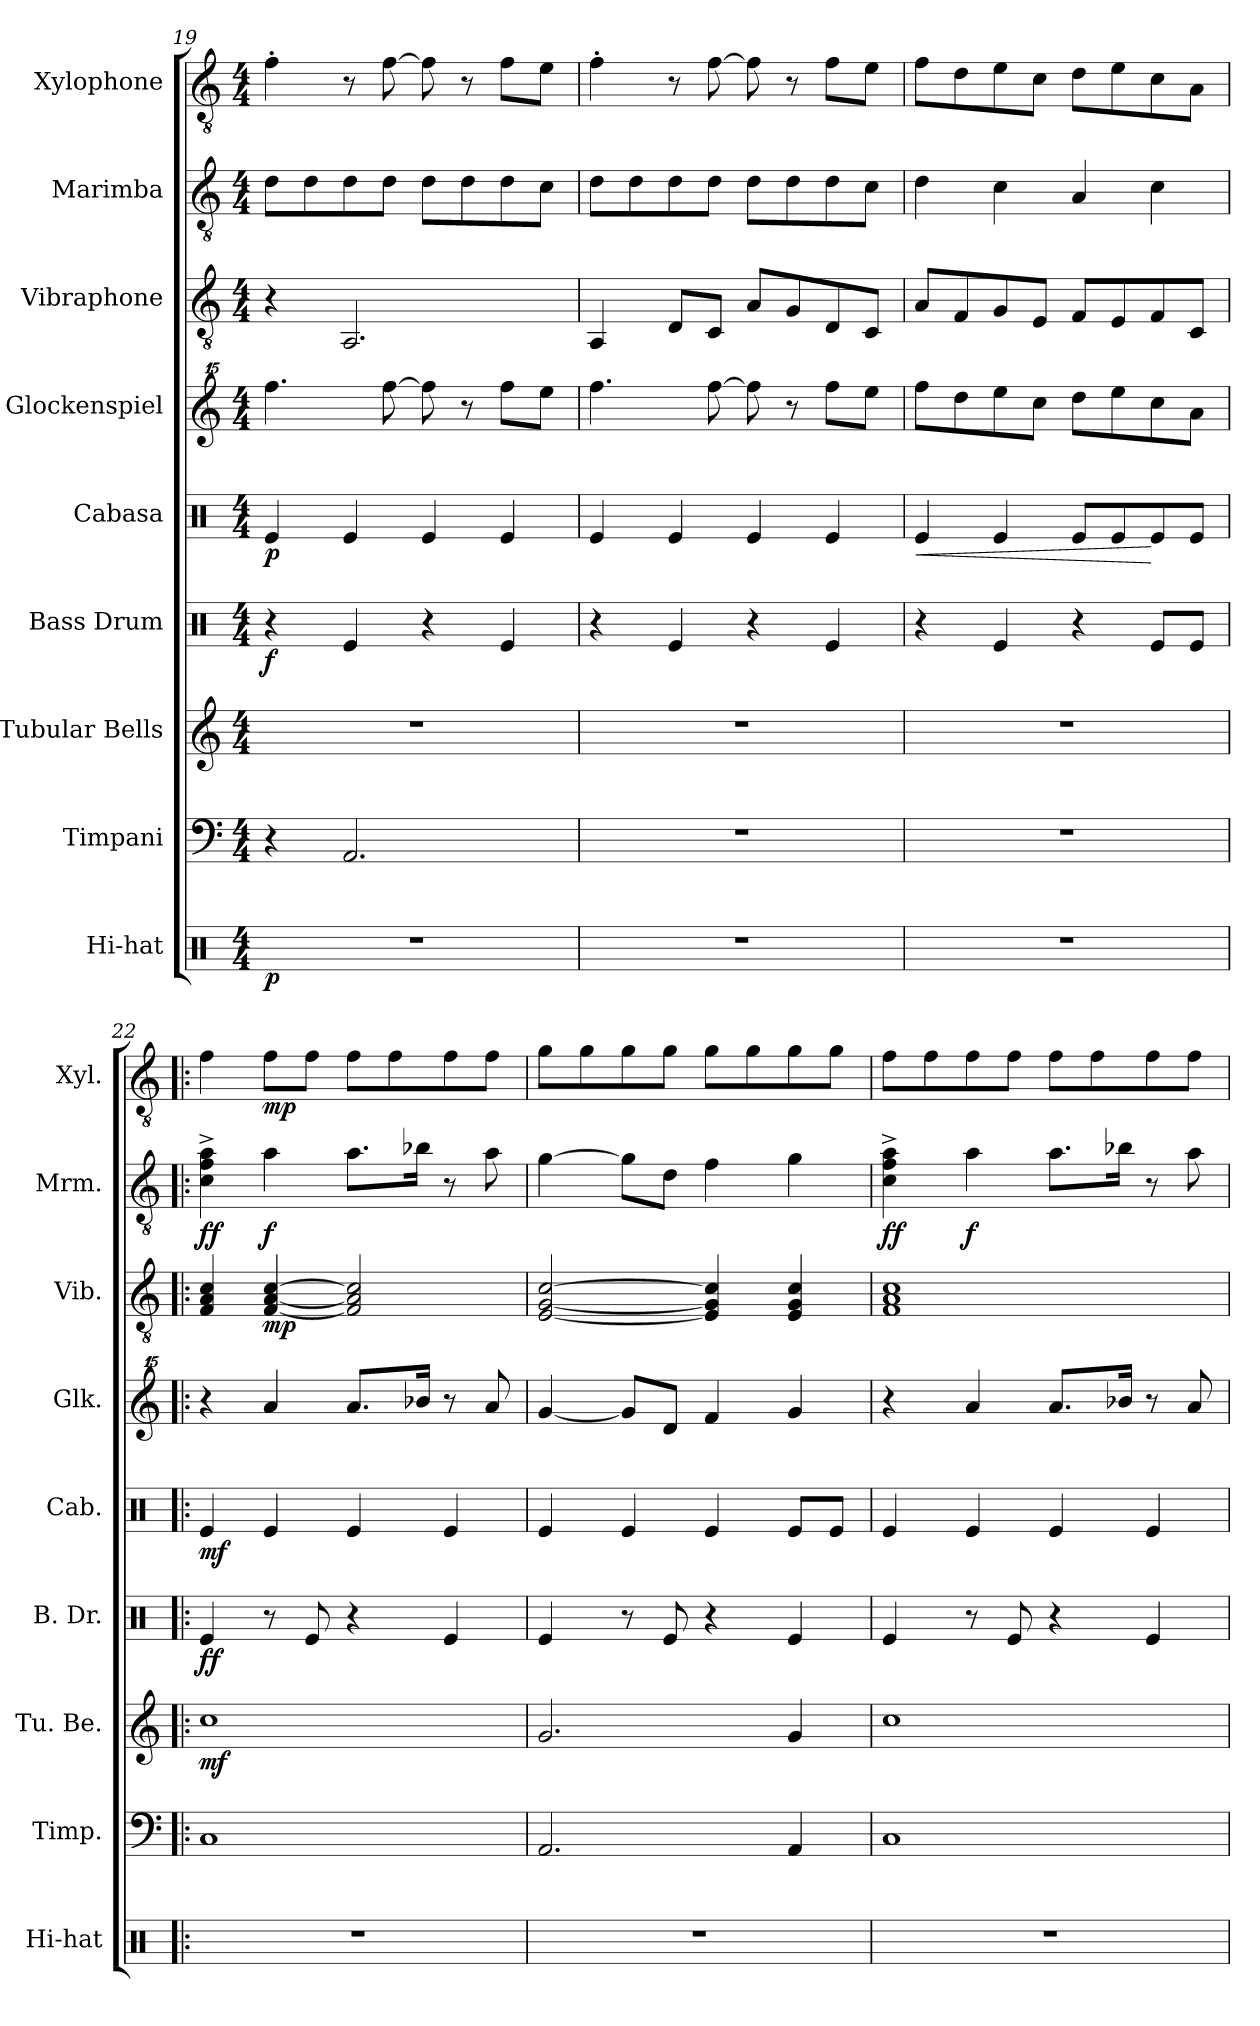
**kern	**dynam	**kern	**kern	**dynam	**kern	**dynam	**kern	**dynam	**kern	**kern	**dynam	**kern	**dynam	**kern	**dynam
*part9	*part9	*part8	*part7	*part7	*part6	*part6	*part5	*part5	*part4	*part3	*part3	*part2	*part2	*part1	*part1
*staff9	*staff9	*staff8	*staff7	*staff7	*staff6	*staff6	*staff5	*staff5	*staff4	*staff3	*staff3	*staff2	*staff2	*staff1	*staff1
*I"Hi-hat	*	*I"Timpani	*I"Tubular Bells	*	*I"Bass Drum	*	*I"Cabasa	*	*I"Glockenspiel	*I"Vibraphone	*	*I"Marimba	*	*I"Xylophone	*
*I'Hi-hat	*	*I'Timp.	*I'Tu. Be.	*	*I'B. Dr.	*	*I'Cab.	*	*I'Glk.	*I'Vib.	*	*I'Mrm.	*	*I'Xyl.	*
*clefX	*	*clefF4	*clefG2	*	*clefX	*	*clefX	*	*clefG^^2	*clefGv2	*	*clefGv2	*	*clefGv2	*
*	*	*	*	*	*	*	*	*	*ITrd7c12	*	*	*	*	*	*
*k[]	*	*k[]	*k[]	*	*k[]	*	*k[]	*	*k[]	*k[]	*	*k[]	*	*k[]	*
*M4/4	*	*M4/4	*M4/4	*	*M4/4	*	*M4/4	*	*M4/4	*M4/4	*	*M4/4	*	*M4/4	*
=19	=19	=19	=19	=19	=19	=19	=19	=19	=19	=19	=19	=19	=19	=19	=19
!	!LO:DY:b	!	!	!	!	!LO:DY:b	!	!LO:DY:b	!	!	!	!	!	!	!
1r	p	4r	1r	.	4r	f	4Re/	p	4.fff\	4r	.	8d\L	.	4f'\	.
.	.	.	.	.	.	.	.	.	.	.	.	8d\	.	.	.
.	.	2.AA/	.	.	4Re/	.	4Re/	.	.	2.AA/	.	8d\	.	8r	.
.	.	.	.	.	.	.	.	.	[8fff\	.	.	8d\J	.	[8f\	.
.	.	.	.	.	4r	.	4Re/	.	8fff\]	.	.	8d\L	.	8f\]	.
.	.	.	.	.	.	.	.	.	8r	.	.	8d\	.	8r	.
.	.	.	.	.	4Re/	.	4Re/	.	8fff\L	.	.	8d\	.	8f\L	.
.	.	.	.	.	.	.	.	.	8eee\J	.	.	8c\J	.	8e\J	.
=20	=20	=20	=20	=20	=20	=20	=20	=20	=20	=20	=20	=20	=20	=20	=20
1r	.	1r	1r	.	4r	.	4Re/	.	4.fff\	4AA/	.	8d\L	.	4f'\	.
.	.	.	.	.	.	.	.	.	.	.	.	8d\	.	.	.
.	.	.	.	.	4Re/	.	4Re/	.	.	8D/L	.	8d\	.	8r	.
.	.	.	.	.	.	.	.	.	[8fff\	8C/J	.	8d\J	.	[8f\	.
.	.	.	.	.	4r	.	4Re/	.	8fff\]	8A/L	.	8d\L	.	8f\]	.
.	.	.	.	.	.	.	.	.	8r	8G/	.	8d\	.	8r	.
.	.	.	.	.	4Re/	.	4Re/	.	8fff\L	8D/	.	8d\	.	8f\L	.
.	.	.	.	.	.	.	.	.	8eee\J	8C/J	.	8c\J	.	8e\J	.
!!LO:PB:g=z
=21	=21	=21	=21	=21	=21	=21	=21	=21	=21	=21	=21	=21	=21	=21	=21
!	!	!	!	!	!	!	!	!LO:HP:b	!	!	!	!	!	!	!
1r	.	1r	1r	.	4r	.	4Re/	<	8fff\L	8A/L	.	4d\	.	8f\L	.
.	.	.	.	.	.	.	.	.	8ddd\	8F/	.	.	.	8d\	.
.	.	.	.	.	4Re/	.	4Re/	.	8eee\	8G/	.	4c\	.	8e\	.
.	.	.	.	.	.	.	.	.	8ccc\J	8E/J	.	.	.	8c\J	.
.	.	.	.	.	4r	.	8Re/L	.	8ddd\L	8F/L	.	4A/	.	8d\L	.
.	.	.	.	.	.	.	8Re/	.	8eee\	8E/	.	.	.	8e\	.
.	.	.	.	.	8Re/L	.	8Re/	[	8ccc\	8F/	.	4c\	.	8c\	.
.	.	.	.	.	8Re/J	.	8Re/J	.	8aa\J	8C/J	.	.	.	8A\J	.
=22!|:	=22!|:	=22!|:	=22!|:	=22!|:	=22!|:	=22!|:	=22!|:	=22!|:	=22!|:	=22!|:	=22!|:	=22!|:	=22!|:	=22!|:	=22!|:
!	!	!	!	!LO:DY:b	!	!LO:DY:b	!	!LO:DY:b	!	!	!	!	!LO:DY:b	!	!
1r	.	1C	1cc	mf	4Re/	ff	4Re/	mf	4r	4F/ 4A/ 4c/	.	4c\^ 4f\^ 4a\^	ff	4f\	.
!	!	!	!	!	!	!	!	!	!	!	!LO:DY:b	!	!LO:DY:b	!	!LO:DY:b
.	.	.	.	.	8r	.	4Re/	.	4aa/	[4F/ [4A/ [4c/	mp	4a\	f	8f\L	mp
.	.	.	.	.	8Re/	.	.	.	.	.	.	.	.	8f\J	.
.	.	.	.	.	4r	.	4Re/	.	8.aa/L	2F/] 2A/] 2c/]	.	8.a\L	.	8f\L	.
.	.	.	.	.	.	.	.	.	.	.	.	.	.	8f\	.
.	.	.	.	.	.	.	.	.	16bb-X/Jk	.	.	16b-X\Jk	.	.	.
.	.	.	.	.	4Re/	.	4Re/	.	8r	.	.	8r	.	8f\	.
.	.	.	.	.	.	.	.	.	8aa/	.	.	8a\	.	8f\J	.
=23	=23	=23	=23	=23	=23	=23	=23	=23	=23	=23	=23	=23	=23	=23	=23
1r	.	2.AA/	2.g/	.	4Re/	.	4Re/	.	[4gg/	[2E/ [2G/ [2c/	.	[4g\	.	8g\L	.
.	.	.	.	.	.	.	.	.	.	.	.	.	.	8g\	.
.	.	.	.	.	8r	.	4Re/	.	8gg/L]	.	.	8g\L]	.	8g\	.
.	.	.	.	.	8Re/	.	.	.	8dd/J	.	.	8d\J	.	8g\J	.
.	.	.	.	.	4r	.	4Re/	.	4ff/	4E/] 4G/] 4c/]	.	4f\	.	8g\L	.
.	.	.	.	.	.	.	.	.	.	.	.	.	.	8g\	.
.	.	4AA/	4g/	.	4Re/	.	8Re/L	.	4gg/	4E/ 4G/ 4c/	.	4g\	.	8g\	.
.	.	.	.	.	.	.	8Re/J	.	.	.	.	.	.	8g\J	.
=24	=24	=24	=24	=24	=24	=24	=24	=24	=24	=24	=24	=24	=24	=24	=24
!	!	!	!	!	!	!	!	!	!	!	!	!	!LO:DY:b	!	!
1r	.	1C	1cc	.	4Re/	.	4Re/	.	4r	1F 1A 1c	.	4c\^ 4f\^ 4a\^	ff	8f\L	.
.	.	.	.	.	.	.	.	.	.	.	.	.	.	8f\	.
!	!	!	!	!	!	!	!	!	!	!	!	!	!LO:DY:b	!	!
.	.	.	.	.	8r	.	4Re/	.	4aa/	.	.	4a\	f	8f\	.
.	.	.	.	.	8Re/	.	.	.	.	.	.	.	.	8f\J	.
.	.	.	.	.	4r	.	4Re/	.	8.aa/L	.	.	8.a\L	.	8f\L	.
.	.	.	.	.	.	.	.	.	.	.	.	.	.	8f\	.
.	.	.	.	.	.	.	.	.	16bb-X/Jk	.	.	16b-X\Jk	.	.	.
.	.	.	.	.	4Re/	.	4Re/	.	8r	.	.	8r	.	8f\	.
.	.	.	.	.	.	.	.	.	8aa/	.	.	8a\	.	8f\J	.
=	=	=	=	=	=	=	=	=	=	=	=	=	=	=	=
*-	*-	*-	*-	*-	*-	*-	*-	*-	*-	*-	*-	*-	*-	*-	*-
